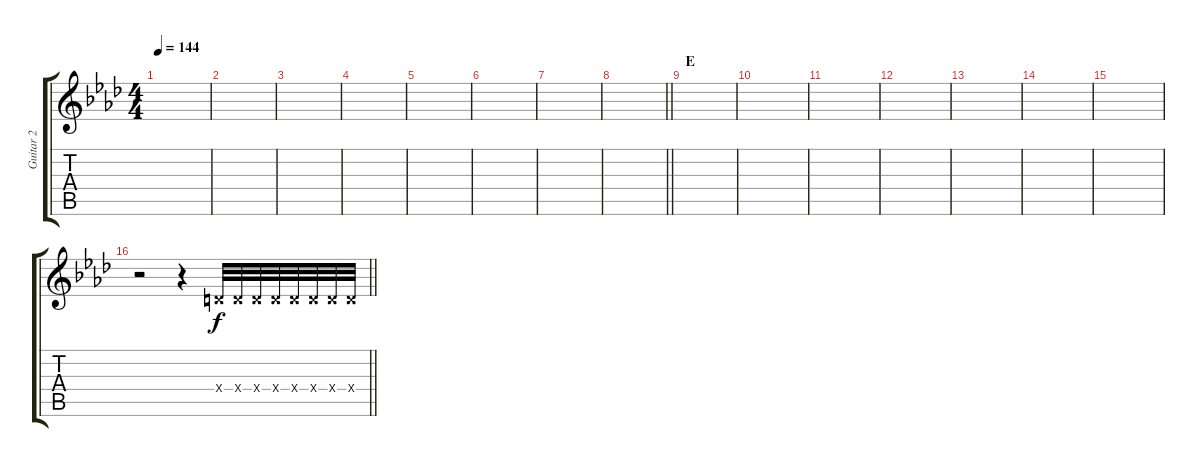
\track ("Guitar 2" "Guitar 2") {instrument distortionguitar}
\staff {score tabs}
\tuning (E4 B3 G3 D3 A2 E2) {hide}
\ts (4 4)
\tempo 144
\clef g2
\ks ab
|
|
|
|
|
|
|
\barLineRight lightlight
|
\section ("" "E")
|
|
|
|
|
|
|
\barLineRight lightlight
r.2 r.4 0.4{x}.32 0.4{x}.32 0.4{x}.32 0.4{x}.32 0.4{x}.32 0.4{x}.32 0.4{x}.32 0.4{x}.32
